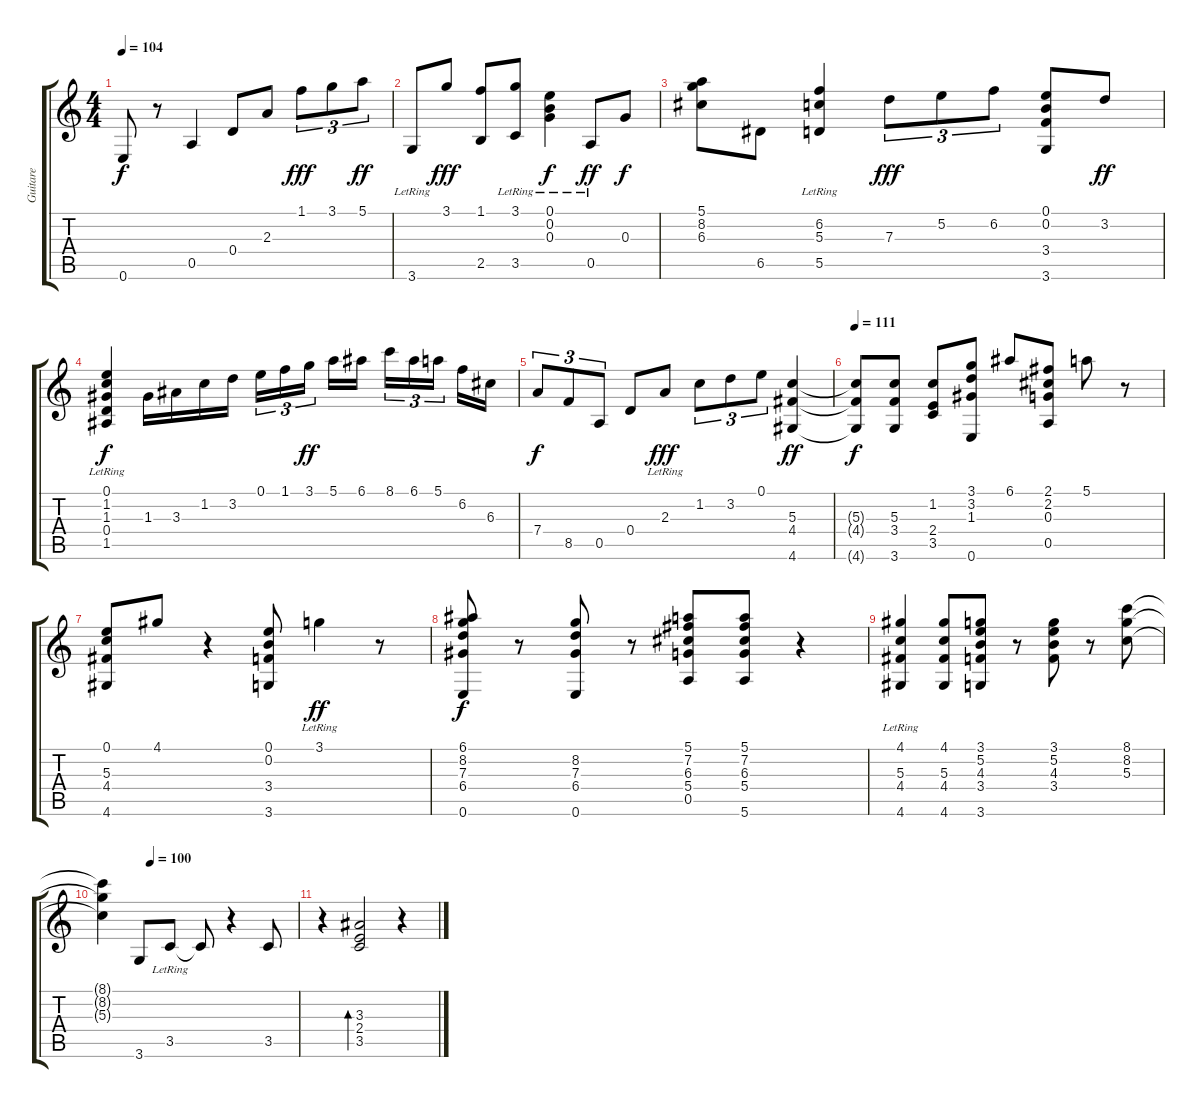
\track ("Guitare" "Guitare") {instrument electricguitarmuted}
\staff {score tabs}
\tuning (E4 B3 G3 D3 A2 E2) {hide}
\ts (4 4)
\tempo 104
\clef g2
\ks c
0.6{t}.8{dy f} r.8 0.5.4 0.4.8 2.3.8 1.1.8{tu (3 2) dy fff} 3.1.8{tu (3 2)} 5.1.8{tu (3 2) dy ff} |
3.6{lr}.8 3.1.8{dy fff} (1.1 2.5).8 (3.1 3.5{lr}).8 (0.1 0.2 0.3{lr}).4{dy f} 0.5{lr}.8{dy ff} 0.3.8{dy f} |
(5.1 8.2 6.3).8 6.5.8 (6.2 5.3 5.5{lr}).4 7.3.8{tu (3 2) dy fff} 5.2.8{tu (3 2)} 6.2.8{tu (3 2)} (0.1 0.2 3.4 3.6).8 3.2.8{dy ff} |
(0.1 1.2 1.3 0.4 1.5{lr}).4{dy f} 1.3.16 3.3.16 1.2.16 3.2.16 0.1.16{tu (3 2)} 1.1.16{tu (3 2)} 3.1.16{tu (3 2) dy ff} 5.1.16 6.1.16 8.1.16{tu (3 2)} 6.1.16{tu (3 2)} 5.1.16{tu (3 2)} 6.2.16 6.3.16 |
7.4.8{tu (3 2) dy f} 8.5.8{tu (3 2)} 0.5.8{tu (3 2)} 0.4.8 2.3{lr}.8{dy fff} 1.2.8{tu (3 2)} 3.2.8{tu (3 2)} 0.1.8{tu (3 2)} (5.3 4.4 4.6).4{dy ff} |
\tempo 111
(5.3{t} 4.4{t} 4.6{t}).8{dy f} (5.3 3.4 3.6).8 (1.2 2.4 3.5).8 (3.1 3.2 1.3 0.6).8 6.1.8 (2.1 2.2 0.3 0.5).8 5.1.8 r.8 |
(0.1 5.3 4.4 4.6).8 4.1.8 r.4 (0.1 0.2 3.4 3.6).8 3.1{lr}.4{dy ff} r.8 |
(6.1 8.2 7.3 6.4 0.6).8{dy f} r.8 (8.2 7.3 6.4 0.6).8 r.8 (5.1 7.2 6.3 5.4 0.5).8 (5.1 7.2 6.3 5.4 5.6).8 r.4 |
(4.1 5.3 4.4 4.6{lr}).4 (4.1 5.3 4.4 4.6).8 (3.1 5.2 4.3 3.4 3.6).8 r.8 (3.1 5.2 4.3 3.4).8 r.8 (8.1 8.2 5.3).8 |
\tempo (100 0.25)
(8.1{t} 8.2{t} 5.3{t}).4 3.6.8 3.5{lr}.8 3.5{t}.8 r.4 3.5.8 |
r.4 (3.3 2.4 3.5).2{bd 480} r.4
